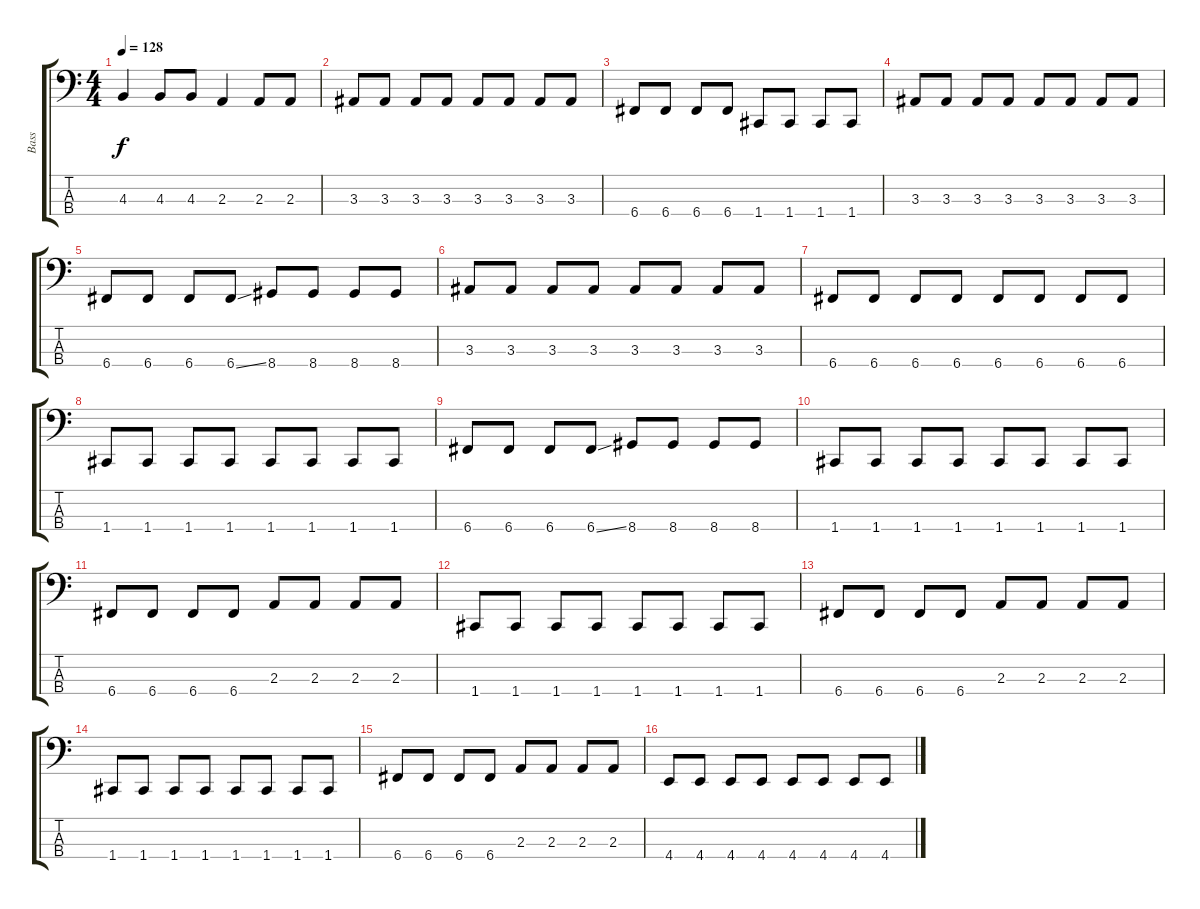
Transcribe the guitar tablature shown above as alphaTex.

\track ("Bass" "Bass") {instrument electricbassfinger}
\staff {score tabs}
\tuning (F2 C2 G1 C1) {hide}
\ts (4 4)
\tempo 128
\clef f4
\ks c
4.3.4{dy f} 4.3.8 4.3.8 2.3.4 2.3.8 2.3.8 |
3.3.8 3.3.8 3.3.8 3.3.8 3.3.8 3.3.8 3.3.8 3.3.8 |
6.4.8 6.4.8 6.4.8 6.4.8 1.4.8 1.4.8 1.4.8 1.4.8 |
3.3.8 3.3.8 3.3.8 3.3.8 3.3.8 3.3.8 3.3.8 3.3.8 |
6.4.8 6.4.8 6.4.8 6.4{ss}.8 8.4.8 8.4.8 8.4.8 8.4.8 |
3.3.8 3.3.8 3.3.8 3.3.8 3.3.8 3.3.8 3.3.8 3.3.8 |
6.4.8 6.4.8 6.4.8 6.4.8 6.4.8 6.4.8 6.4.8 6.4.8 |
1.4.8 1.4.8 1.4.8 1.4.8 1.4.8 1.4.8 1.4.8 1.4.8 |
6.4.8 6.4.8 6.4.8 6.4{ss}.8 8.4.8 8.4.8 8.4.8 8.4.8 |
1.4.8 1.4.8 1.4.8 1.4.8 1.4.8 1.4.8 1.4.8 1.4.8 |
6.4.8 6.4.8 6.4.8 6.4.8 2.3.8 2.3.8 2.3.8 2.3.8 |
1.4.8 1.4.8 1.4.8 1.4.8 1.4.8 1.4.8 1.4.8 1.4.8 |
6.4.8 6.4.8 6.4.8 6.4.8 2.3.8 2.3.8 2.3.8 2.3.8 |
1.4.8 1.4.8 1.4.8 1.4.8 1.4.8 1.4.8 1.4.8 1.4.8 |
6.4.8 6.4.8 6.4.8 6.4.8 2.3.8 2.3.8 2.3.8 2.3.8 |
4.4.8 4.4.8 4.4.8 4.4.8 4.4.8 4.4.8 4.4.8 4.4.8
